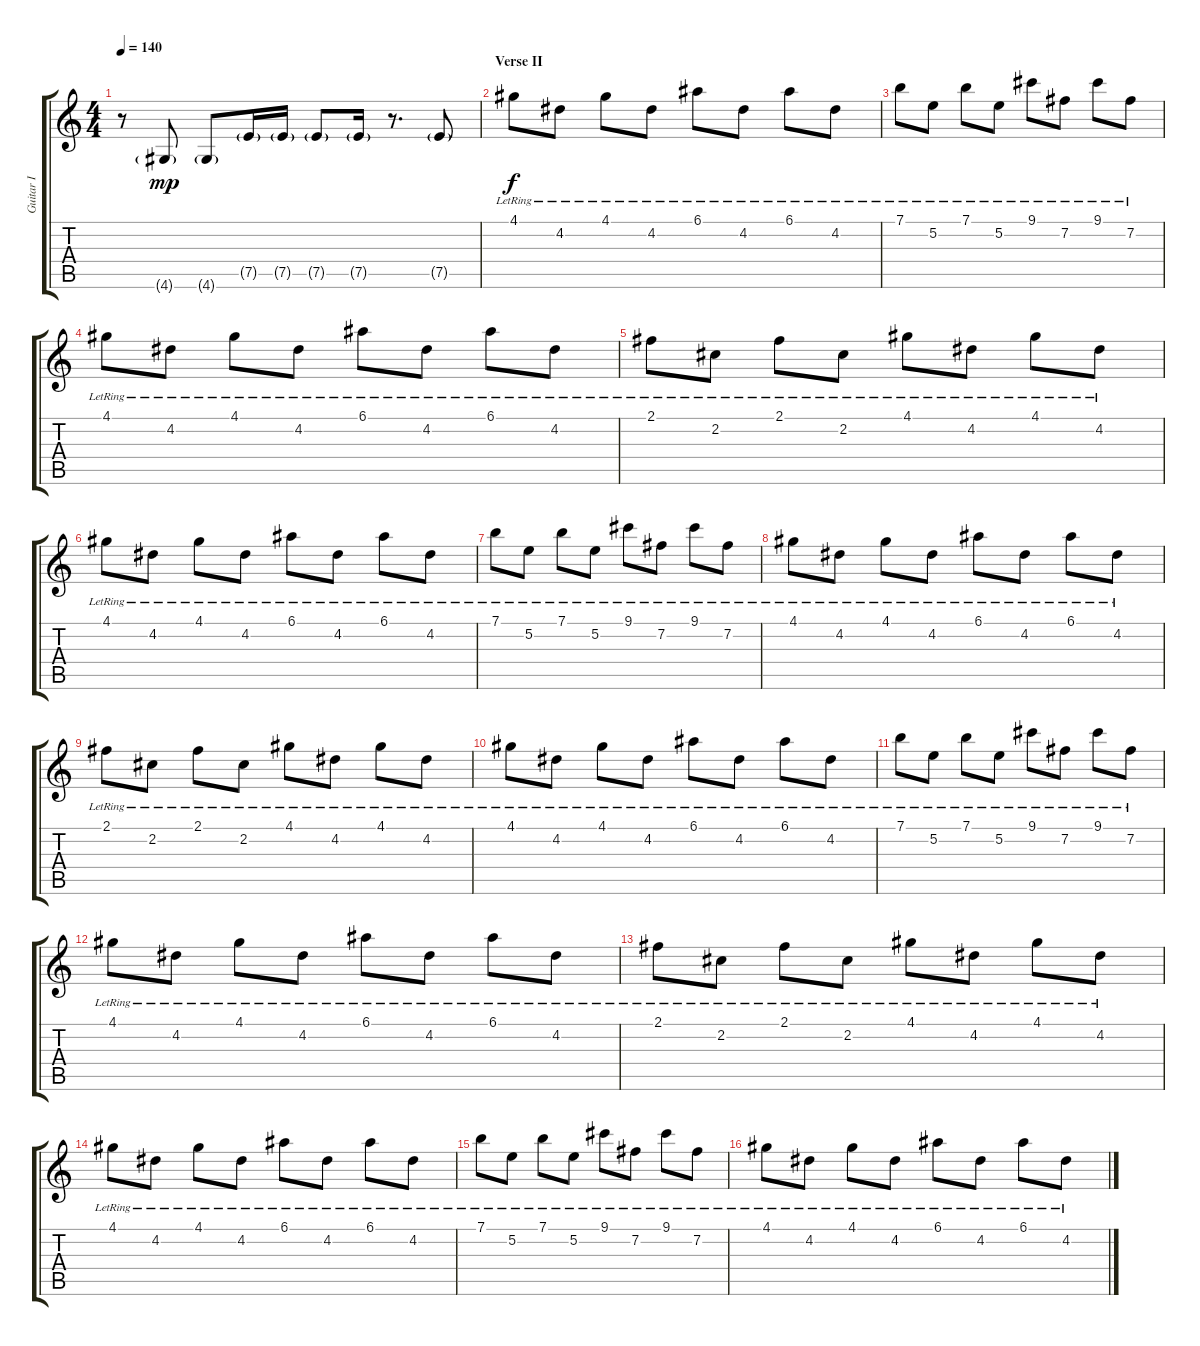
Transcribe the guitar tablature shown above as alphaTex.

\track ("Guitar I" "Guitar I") {instrument distortionguitar}
\staff {score tabs}
\tuning (E4 B3 G3 D3 A2 E2) {hide}
\ts (4 4)
\tempo 140
\clef g2
\ks c
r.8{dy mp} 4.6{g}.8 4.6{g}.8 7.5{g}.16 7.5{g}.16 7.5{g}.8 7.5{g}.16 r.8{d} 7.5{g}.8 |
\section ("" "Verse II")
4.1{lr}.8{dy f} 4.2{lr}.8 4.1{lr}.8 4.2{lr}.8 6.1{lr}.8 4.2{lr}.8 6.1{lr}.8 4.2{lr}.8 |
7.1{lr}.8 5.2{lr}.8 7.1{lr}.8 5.2{lr}.8 9.1{lr}.8 7.2{lr}.8 9.1{lr}.8 7.2{lr}.8 |
4.1{lr}.8 4.2{lr}.8 4.1{lr}.8 4.2{lr}.8 6.1{lr}.8 4.2{lr}.8 6.1{lr}.8 4.2{lr}.8 |
2.1{lr}.8 2.2{lr}.8 2.1{lr}.8 2.2{lr}.8 4.1{lr}.8 4.2{lr}.8 4.1{lr}.8 4.2{lr}.8 |
4.1{lr}.8 4.2{lr}.8 4.1{lr}.8 4.2{lr}.8 6.1{lr}.8 4.2{lr}.8 6.1{lr}.8 4.2{lr}.8 |
7.1{lr}.8 5.2{lr}.8 7.1{lr}.8 5.2{lr}.8 9.1{lr}.8 7.2{lr}.8 9.1{lr}.8 7.2{lr}.8 |
4.1{lr}.8 4.2{lr}.8 4.1{lr}.8 4.2{lr}.8 6.1{lr}.8 4.2{lr}.8 6.1{lr}.8 4.2{lr}.8 |
2.1{lr}.8 2.2{lr}.8 2.1{lr}.8 2.2{lr}.8 4.1{lr}.8 4.2{lr}.8 4.1{lr}.8 4.2{lr}.8 |
4.1{lr}.8 4.2{lr}.8 4.1{lr}.8 4.2{lr}.8 6.1{lr}.8 4.2{lr}.8 6.1{lr}.8 4.2{lr}.8 |
7.1{lr}.8 5.2{lr}.8 7.1{lr}.8 5.2{lr}.8 9.1{lr}.8 7.2{lr}.8 9.1{lr}.8 7.2{lr}.8 |
4.1{lr}.8 4.2{lr}.8 4.1{lr}.8 4.2{lr}.8 6.1{lr}.8 4.2{lr}.8 6.1{lr}.8 4.2{lr}.8 |
2.1{lr}.8 2.2{lr}.8 2.1{lr}.8 2.2{lr}.8 4.1{lr}.8 4.2{lr}.8 4.1{lr}.8 4.2{lr}.8 |
4.1{lr}.8 4.2{lr}.8 4.1{lr}.8 4.2{lr}.8 6.1{lr}.8 4.2{lr}.8 6.1{lr}.8 4.2{lr}.8 |
7.1{lr}.8 5.2{lr}.8 7.1{lr}.8 5.2{lr}.8 9.1{lr}.8 7.2{lr}.8 9.1{lr}.8 7.2{lr}.8 |
4.1{lr}.8 4.2{lr}.8 4.1{lr}.8 4.2{lr}.8 6.1{lr}.8 4.2{lr}.8 6.1{lr}.8 4.2{lr}.8
